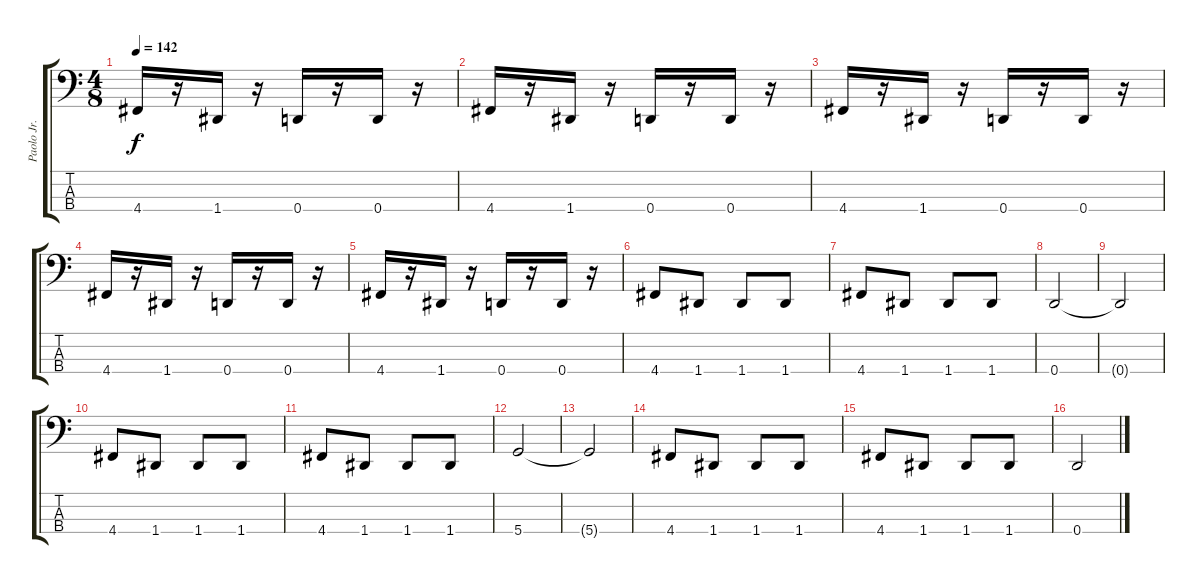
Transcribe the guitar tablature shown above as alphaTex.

\track ("Paolo Jr." "Paolo Jr.") {instrument electricbasspick}
\staff {score tabs}
\tuning (G2 D2 A1 D1) {hide}
\ts (4 8)
\tempo 142
\clef f4
\ks c
4.4.16{dy f} r.16 1.4.16 r.16 0.4.16 r.16 0.4.16 r.16 |
4.4.16 r.16 1.4.16 r.16 0.4.16 r.16 0.4.16 r.16 |
4.4.16 r.16 1.4.16 r.16 0.4.16 r.16 0.4.16 r.16 |
4.4.16 r.16 1.4.16 r.16 0.4.16 r.16 0.4.16 r.16 |
4.4.16 r.16 1.4.16 r.16 0.4.16 r.16 0.4.16 r.16 |
4.4.8 1.4.8 1.4.8 1.4.8 |
4.4.8 1.4.8 1.4.8 1.4.8 |
0.4.2 |
0.4{t}.2 |
4.4.8 1.4.8 1.4.8 1.4.8 |
4.4.8 1.4.8 1.4.8 1.4.8 |
5.4.2 |
5.4{t}.2 |
4.4.8 1.4.8 1.4.8 1.4.8 |
4.4.8 1.4.8 1.4.8 1.4.8 |
0.4.2
